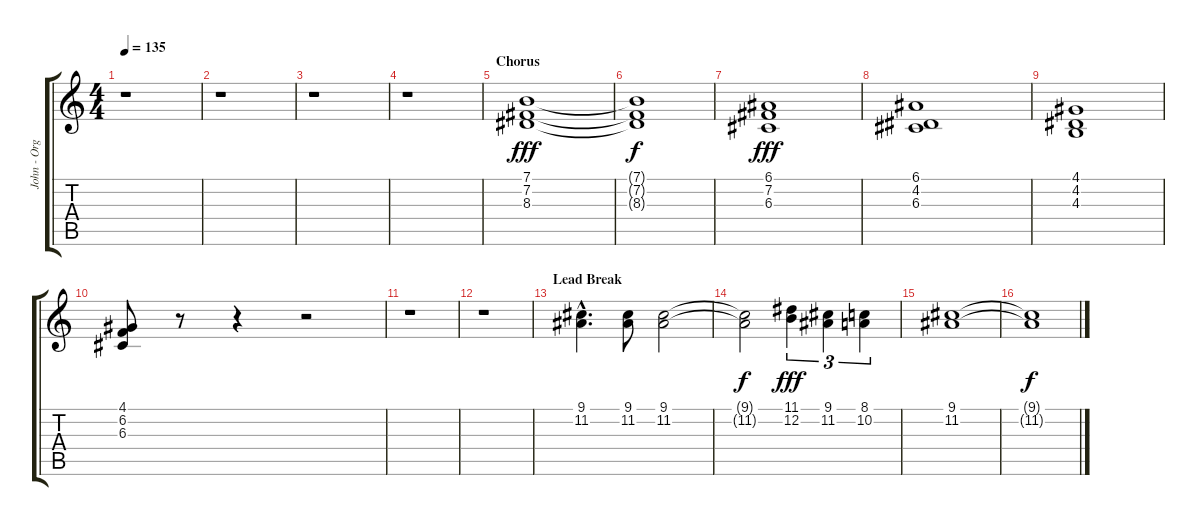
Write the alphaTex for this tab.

\track ("John - Organ" "John - Org") {instrument drawbarorgan}
\staff {score tabs}
\tuning (E4 B3 G3 D3 A2 E2) {hide}
\ts (4 4)
\tempo 135
\clef g2
\ks c
r.1{dy fff} |
r.1 |
r.1 |
r.1 |
\section ("" "Chorus")
(7.1 7.2 8.3).1 |
(7.1{t} 7.2{t} 8.3{t}).1{dy f} |
(6.1 7.2 6.3).1{dy fff} |
(6.1 4.2 6.3).1 |
(4.1 4.2 4.3).1 |
(4.1 6.2 6.3).8 r.8 r.4 r.2 |
r.1 |
r.1 |
\section ("" "Lead Break")
(9.1{hac} 11.2{hac}).4{d volume 16} (9.1 11.2).8 (9.1 11.2).2 |
(9.1{t} 11.2{t}).2{dy f} (11.1 12.2).4{tu (3 2) dy fff} (9.1 11.2).4{tu (3 2)} (8.1 10.2).4{tu (3 2)} |
(9.1 11.2).1 |
(9.1{t} 11.2{t}).1{dy f}
